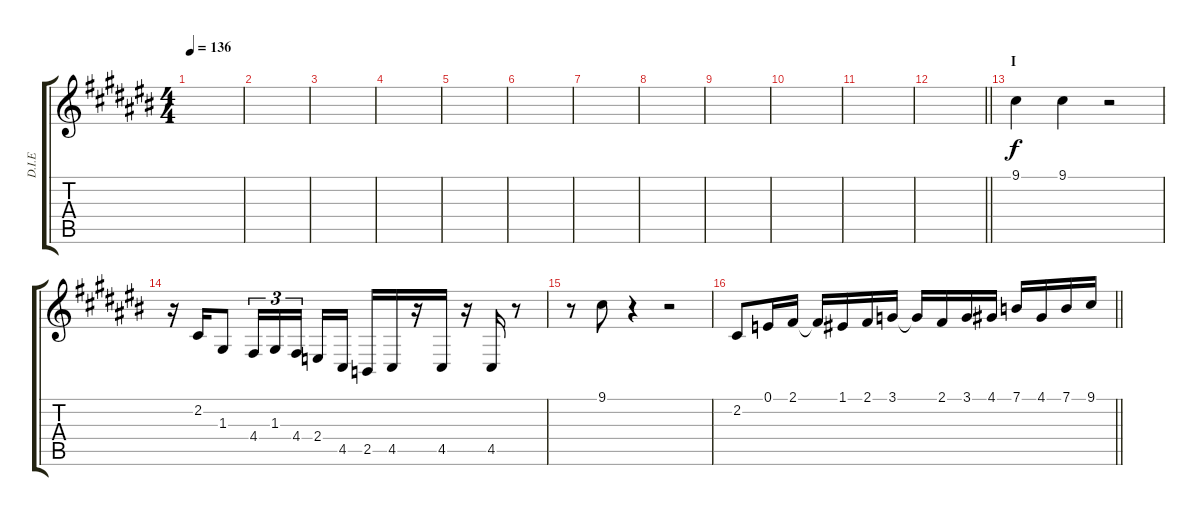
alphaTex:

\track ("D.I.E" "D.I.E") {instrument brasssection}
\staff {score tabs}
\tuning (E4 B3 G3 D3 A2 E2) {hide}
\ts (4 4)
\tempo 136
\clef g2
\ks c#
|
|
|
|
|
|
|
|
|
|
|
\barLineRight lightlight
|
\section ("" "I")
9.1.4 9.1.4 r.2 |
r.16 2.2.16 1.3.8 4.4.16{tu (3 2)} 1.3.16{tu (3 2)} 4.4.16{tu (3 2)} 2.4.16 4.5.16 2.5.16 4.5.16 r.16 4.5.16 r.16 4.5.16 r.8 |
r.8 9.1.8 r.4 r.2 |
\barLineRight lightlight
2.2.8 0.1.16 2.1.16 2.1{t}.16 1.1.16 2.1.16 3.1.16 3.1{t}.16 2.1.16 3.1.16 4.1.16 7.1.16 4.1.16 7.1.16 9.1.16
